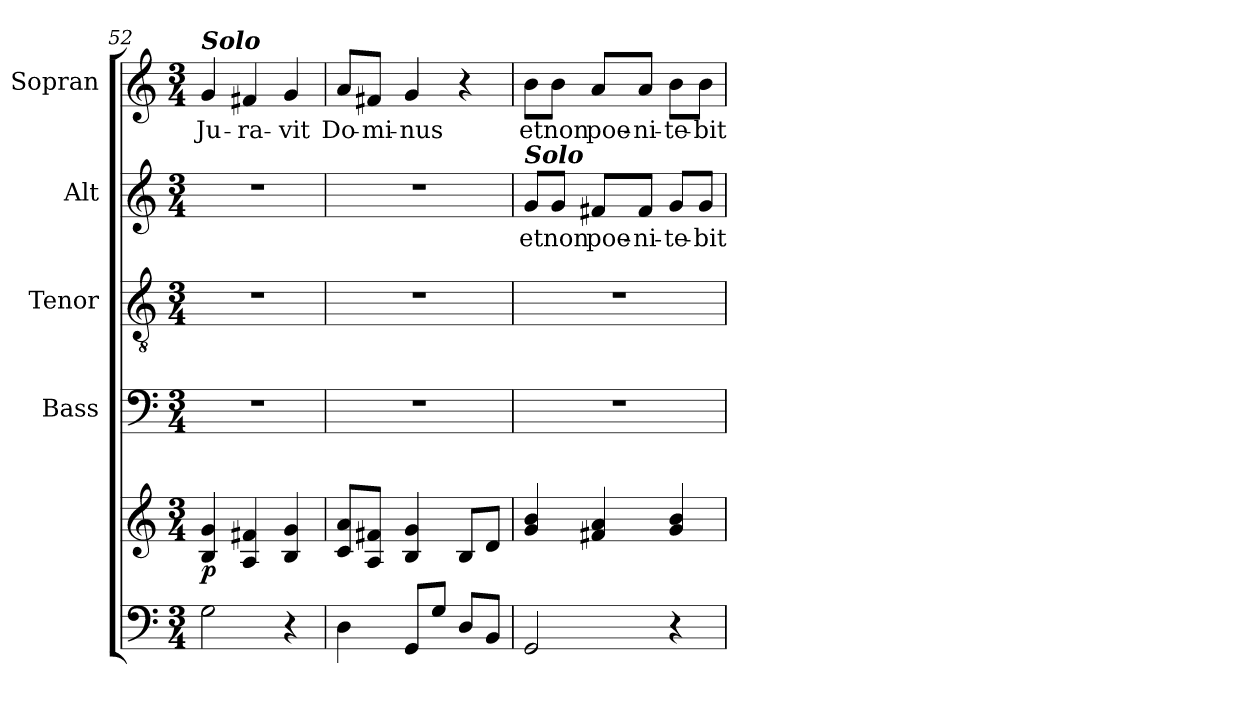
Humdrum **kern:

**kern	**kern	**dynam	**kern	**kern	**kern	**text	**kern	**text
*part5	*part5	*part5	*part4	*part3	*part2	*part2	*part1	*part1
*staff6	*staff5	*staff5/6	*staff4	*staff3	*staff2	*staff2	*staff1	*staff1
*	*	*	*I"Bass	*I"Tenor	*I"Alt	*	*I"Sopran	*
*	*	*	*I'B.	*I'T.	*I'A.	*	*I'S.	*
!!LO:PB:g=z
*clefF4	*clefG2	*	*clefF4	*clefGv2	*clefG2	*	*clefG2	*
*k[]	*k[]	*	*k[]	*k[]	*k[]	*	*k[]	*
*C:	*C:	*	*C:	*C:	*C:	*	*C:	*
*M3/4	*M3/4	*	*M3/4	*M3/4	*M3/4	*	*M3/4	*
=52	=52	=52	=52	=52	=52	=52	=52	=52
!	!	!	!	!	!	!	!LO:TX:a:Bi:t=Solo	!
!	!	!LO:DY:b	!	!	!	!	!	!LO:LY:b
2G\	4B/ 4g/	p	2.r	2.r	2.r	.	4g/	Ju-
!	!	!	!	!	!	!	!	!LO:LY:b
.	4A/ 4f#X/	.	.	.	.	.	4f#X/	-ra-
!	!	!	!	!	!	!	!	!LO:LY:b
4r	4B/ 4g/	.	.	.	.	.	4g/	-vit
=53	=53	=53	=53	=53	=53	=53	=53	=53
!	!	!	!	!	!	!	!	!LO:LY:b
4D\	8c/ 8a/L	.	2.r	2.r	2.r	.	8a/L	Do-
!	!	!	!	!	!	!	!	!LO:LY:b
.	8A/ 8f#X/J	.	.	.	.	.	8f#X/J	-mi-
!	!	!	!	!	!	!	!	!LO:LY:b
8GG/L	4B/ 4g/	.	.	.	.	.	4g/	-nus
8G/J	.	.	.	.	.	.	.	.
8D/L	8B/L	.	.	.	.	.	4r	.
8BB/J	8d/J	.	.	.	.	.	.	.
=54	=54	=54	=54	=54	=54	=54	=54	=54
!	!	!	!	!	!LO:TX:a:Bi:t=Solo	!	!	!
!	!	!	!	!	!	!LO:LY:b	!	!LO:LY:b
2GG/	4g/ 4b/	.	2.r	2.r	8g/L	et	8b\L	et
!	!	!	!	!	!	!LO:LY:b	!	!LO:LY:b
.	.	.	.	.	8g/J	non	8b\J	non
!	!	!	!	!	!	!LO:LY:b	!	!LO:LY:b
.	4f#X/ 4a/	.	.	.	8f#X/L	poe-	8a/L	poe-
!	!	!	!	!	!	!LO:LY:b	!	!LO:LY:b
.	.	.	.	.	8f#/J	-ni-	8a/J	-ni-
!	!	!	!	!	!	!LO:LY:b	!	!LO:LY:b
4r	4g/ 4b/	.	.	.	8g/L	-te-	8b\L	-te-
!	!	!	!	!	!	!LO:LY:b	!	!LO:LY:b
.	.	.	.	.	8g/J	-bit	8b\J	-bit
=	=	=	=	=	=	=	=	=
*-	*-	*-	*-	*-	*-	*-	*-	*-
